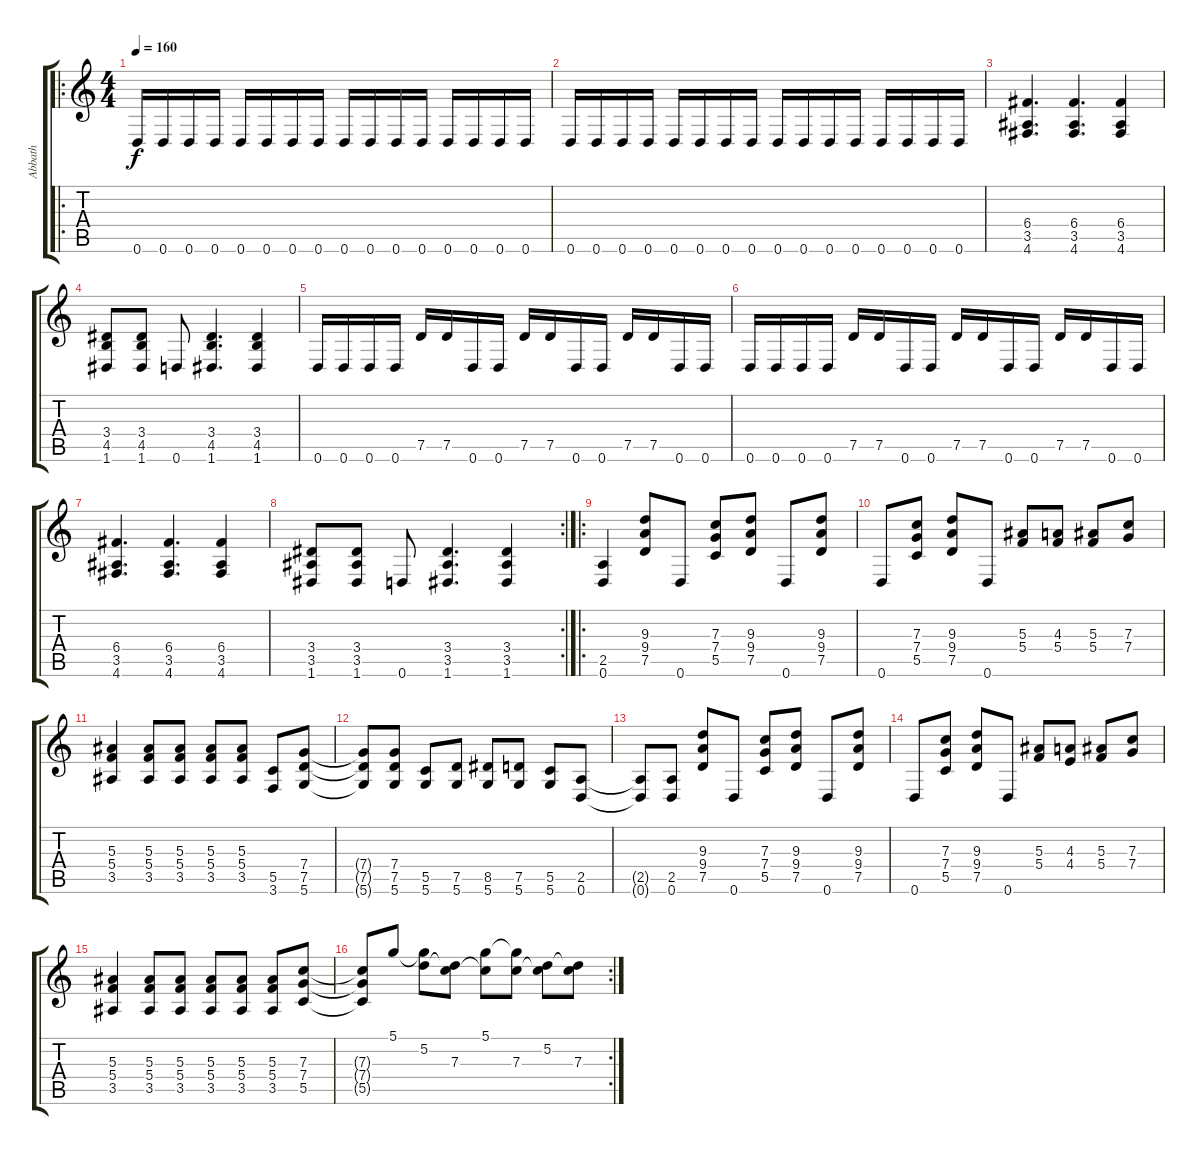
\track ("Abbath" "Abbath") {instrument distortionguitar}
\staff {score tabs}
\tuning (D4 A3 F3 C3 G2 D2) {hide}
\ro
\ts (4 4)
\tempo 160
\clef g2
\ks c
0.6.16{dy f} 0.6.16 0.6.16 0.6.16 0.6.16 0.6.16 0.6.16 0.6.16 0.6.16 0.6.16 0.6.16 0.6.16 0.6.16 0.6.16 0.6.16 0.6.16 |
0.6.16 0.6.16 0.6.16 0.6.16 0.6.16 0.6.16 0.6.16 0.6.16 0.6.16 0.6.16 0.6.16 0.6.16 0.6.16 0.6.16 0.6.16 0.6.16 |
(6.4 3.5 4.6).4{d} (6.4 3.5 4.6).4{d} (6.4 3.5 4.6).4 |
(3.4 4.5 1.6).8 (3.4 4.5 1.6).8 0.6.8 (3.4 4.5 1.6).4{d} (3.4 4.5 1.6).4 |
0.6.16 0.6.16 0.6.16 0.6.16 7.5.16 7.5.16 0.6.16 0.6.16 7.5.16 7.5.16 0.6.16 0.6.16 7.5.16 7.5.16 0.6.16 0.6.16 |
0.6.16 0.6.16 0.6.16 0.6.16 7.5.16 7.5.16 0.6.16 0.6.16 7.5.16 7.5.16 0.6.16 0.6.16 7.5.16 7.5.16 0.6.16 0.6.16 |
(6.4 3.5 4.6).4{d} (6.4 3.5 4.6).4{d} (6.4 3.5 4.6).4 |
\rc 2
(3.4 3.5 1.6).8 (3.4 3.5 1.6).8 0.6.8 (3.4 3.5 1.6).4{d} (3.4 3.5 1.6).4 |
\ro
(2.5 0.6).4 (9.3 9.4 7.5).8 0.6.8 (7.3 7.4 5.5).8 (9.3 9.4 7.5).8 0.6.8 (9.3 9.4 7.5).8 |
0.6.8 (7.3 7.4 5.5).8 (9.3 9.4 7.5).8 0.6.8 (5.3 5.4).8 (4.3 5.4).8 (5.3 5.4).8 (7.3 7.4).8 |
(5.3 5.4 3.5).4 (5.3 5.4 3.5).8 (5.3 5.4 3.5).8 (5.3 5.4 3.5).8 (5.3 5.4 3.5).8 (5.5 3.6).8 (7.4 7.5 5.6).8 |
(7.4{t} 7.5{t} 5.6{t}).8 (7.4 7.5 5.6).8 (5.5 5.6).8 (7.5 5.6).8 (8.5 5.6).8 (7.5 5.6).8 (5.5 5.6).8 (2.5 0.6).8 |
(2.5{t} 0.6{t}).8 (2.5 0.6).8 (9.3 9.4 7.5).8 0.6.8 (7.3 7.4 5.5).8 (9.3 9.4 7.5).8 0.6.8 (9.3 9.4 7.5).8 |
0.6.8 (7.3 7.4 5.5).8 (9.3 9.4 7.5).8 0.6.8 (5.3 5.4).8 (4.3 4.4).8 (5.3 5.4).8 (7.3 7.4).8 |
(5.3 5.4 3.5).4 (5.3 5.4 3.5).8 (5.3 5.4 3.5).8 (5.3 5.4 3.5).8 (5.3 5.4 3.5).8 (5.3 5.4 3.5).8 (7.3 7.4 5.5).8 |
\rc 2
(7.3{t} 7.4{t} 5.5{t}).8 5.1.8 (5.1{t} 5.2).8 (5.2{t} 7.3).8 (5.1 7.3{t}).8 (5.1{t} 7.3).8 (5.2 7.3{t}).8 (5.2{t} 7.3).8
